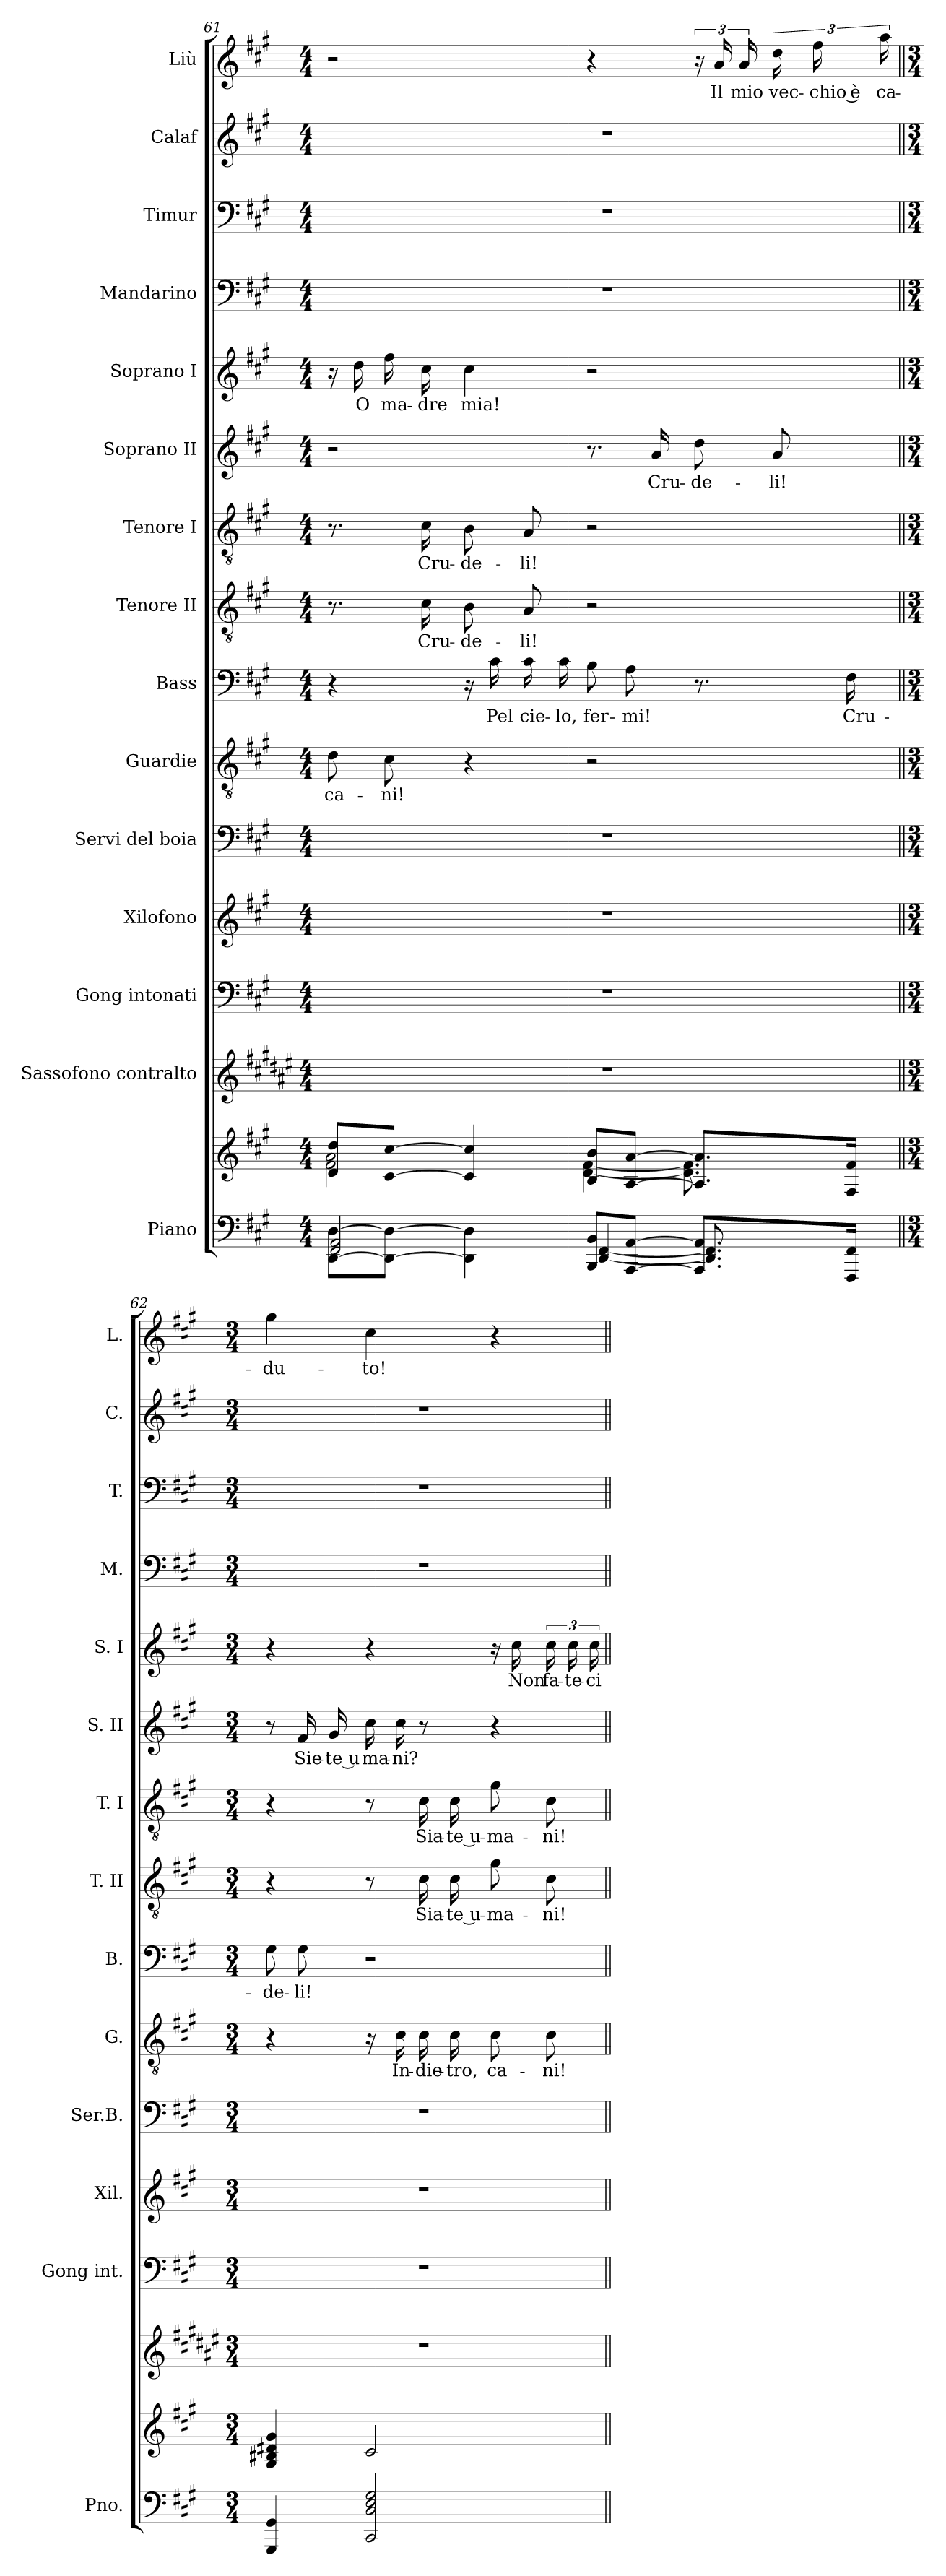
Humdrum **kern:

**kern	**kern	**kern	**kern	**kern	**kern	**kern	**text	**kern	**text	**kern	**text	**kern	**text	**kern	**text	**kern	**text	**kern	**kern	**kern	**kern	**text
*part15	*part15	*part14	*part13	*part12	*part11	*part10	*part10	*part9	*part9	*part8	*part8	*part7	*part7	*part6	*part6	*part5	*part5	*part4	*part3	*part2	*part1	*part1
*staff16	*staff15	*staff14	*staff13	*staff12	*staff11	*staff10	*staff10	*staff9	*staff9	*staff8	*staff8	*staff7	*staff7	*staff6	*staff6	*staff5	*staff5	*staff4	*staff3	*staff2	*staff1	*staff1
*I"Piano	*	*I"Sassofono contralto	*I"Gong intonati	*I"Xilofono	*I"Servi del boia	*I"Guardie	*	*I"Bass	*	*I"Tenore II	*	*I"Tenore I	*	*I"Soprano II	*	*I"Soprano I	*	*I"Mandarino	*I"Timur	*I"Calaf	*I"Liù	*
*I'Pno.	*	*	*I'Gong int.	*I'Xil.	*I'Ser.B.	*I'G.	*	*I'B.	*	*I'T. II	*	*I'T. I	*	*I'S. II	*	*I'S. I	*	*I'M.	*I'T.	*I'C.	*I'L.	*
!!LO:PB:g=z
*clefF4	*clefG2	*clefG2	*clefF4	*clefG2	*clefF4	*clefGv2	*	*clefF4	*	*clefGv2	*	*clefGv2	*	*clefG2	*	*clefG2	*	*clefF4	*clefF4	*clefG2	*clefG2	*
*	*	*ITrd5c9	*	*ITrd-7c-12	*	*	*	*	*	*	*	*	*	*	*	*	*	*	*	*	*	*
*k[f#c#g#]	*k[f#c#g#]	*k[f#c#g#]	*k[f#c#g#]	*k[f#c#g#]	*k[f#c#g#]	*k[f#c#g#]	*	*k[f#c#g#]	*	*k[f#c#g#]	*	*k[f#c#g#]	*	*k[f#c#g#]	*	*k[f#c#g#]	*	*k[f#c#g#]	*k[f#c#g#]	*k[f#c#g#]	*k[f#c#g#]	*
*M4/4	*M4/4	*M4/4	*M4/4	*M4/4	*M4/4	*M4/4	*	*M4/4	*	*M4/4	*	*M4/4	*	*M4/4	*	*M4/4	*	*M4/4	*M4/4	*M4/4	*M4/4	*
=61	=61	=61	=61	=61	=61	=61	=61	=61	=61	=61	=61	=61	=61	=61	=61	=61	=61	=61	=61	=61	=61	=61
*^	*^	*	*	*	*	*	*	*	*	*	*	*	*	*	*	*	*	*	*	*	*	*
!	!	!	!	!	!	!	!	!	!LO:LY:b	!	!	!	!	!	!	!	!	!	!	!	!	!	!	!
[8DD\ [8D\L	2FF#/ 2AA/	8d/ 8dd/L	2f#\ 2a\	1r	1r	1r	1r	8d\	ca-	4r	.	8.r	.	8.r	.	2r	.	16r	.	1r	1r	1r	2r	.
!	!	!	!	!	!	!	!	!	!	!	!	!	!	!	!	!	!	!	!LO:LY:b	!	!	!	!	!
.	.	.	.	.	.	.	.	.	.	.	.	.	.	.	.	.	.	16dd\	O	.	.	.	.	.
!	!	!	!	!	!	!	!	!	!LO:LY:b	!	!	!	!	!	!	!	!	!	!LO:LY:b	!	!	!	!	!
8DD\_ 8D\_J	.	[8c#/ [8cc#/J	.	.	.	.	.	8c#\	-ni!	.	.	.	.	.	.	.	.	16ff#\	ma-	.	.	.	.	.
!	!	!	!	!	!	!	!	!	!	!	!	!	!LO:LY:b	!	!LO:LY:b	!	!	!	!LO:LY:b	!	!	!	!	!
.	.	.	.	.	.	.	.	.	.	.	.	16c#\	Cru-	16c#\	Cru-	.	.	16cc#\	-dre	.	.	.	.	.
!	!	!	!	!	!	!	!	!	!	!	!	!	!LO:LY:b	!	!LO:LY:b	!	!	!	!LO:LY:b	!	!	!	!	!
4DD\] 4D\]	.	4c#/] 4cc#/]	.	.	.	.	.	4r	.	16r	.	8B\	-de-	8B\	-de-	.	.	4cc#\	mia!	.	.	.	.	.
!	!	!	!	!	!	!	!	!	!	!	!LO:LY:b	!	!	!	!	!	!	!	!	!	!	!	!	!
.	.	.	.	.	.	.	.	.	.	16c#\	Pel	.	.	.	.	.	.	.	.	.	.	.	.	.
!	!	!	!	!	!	!	!	!	!	!	!LO:LY:b	!	!LO:LY:b	!	!LO:LY:b	!	!	!	!	!	!	!	!	!
.	.	.	.	.	.	.	.	.	.	16c#\	cie-	8A/	-li!	8A/	-li!	.	.	.	.	.	.	.	.	.
!	!	!	!	!	!	!	!	!	!	!	!LO:LY:b	!	!	!	!	!	!	!	!	!	!	!	!	!
.	.	.	.	.	.	.	.	.	.	16c#\	-lo,	.	.	.	.	.	.	.	.	.	.	.	.	.
!	!	!	!	!	!	!	!	!	!	!	!LO:LY:b	!	!	!	!	!	!	!	!	!	!	!	!	!
8BBB/ 8BB/L	[4DD/ [4FF#/	8B/ 8b/L	[4d\ [4f#\	.	.	.	.	2r	.	8B\	fer-	2r	.	2r	.	8.r	.	2r	.	.	.	.	4r	.
!	!	!	!	!	!	!	!	!	!	!	!LO:LY:b	!	!	!	!	!	!	!	!	!	!	!	!	!
[8AAA/ [8AA/J	.	[8A/ [8a/J	.	.	.	.	.	.	.	8A\	-mi!	.	.	.	.	.	.	.	.	.	.	.	.	.
!	!	!	!	!	!	!	!	!	!	!	!	!	!	!	!	!	!LO:LY:b	!	!	!	!	!	!	!
.	.	.	.	.	.	.	.	.	.	.	.	.	.	.	.	16a/	Cru-	.	.	.	.	.	.	.
!	!	!	!	!	!	!	!	!	!	!	!	!	!	!	!	!	!LO:LY:b	!	!	!	!	!	!	!
8.AAA/] 8.AA/]L	8.DD/] 8.FF#/]	8.A/] 8.a/]L	8.d\] 8.f#\]	.	.	.	.	.	.	8.r	.	.	.	.	.	8dd\	-de-	.	.	.	.	.	24r	.
!	!	!	!	!	!	!	!	!	!	!	!	!	!	!	!	!	!	!	!	!	!	!	!	!LO:LY:b
.	.	.	.	.	.	.	.	.	.	.	.	.	.	.	.	.	.	.	.	.	.	.	24a/	Il
!	!	!	!	!	!	!	!	!	!	!	!	!	!	!	!	!	!	!	!	!	!	!	!	!LO:LY:b
.	.	.	.	.	.	.	.	.	.	.	.	.	.	.	.	.	.	.	.	.	.	.	24a/	mio
!	!	!	!	!	!	!	!	!	!	!	!	!	!	!	!	!	!LO:LY:b	!	!	!	!	!	!	!LO:LY:b
.	.	.	.	.	.	.	.	.	.	.	.	.	.	.	.	8a/	-li!	.	.	.	.	.	24dd\	vec-
!	!	!	!	!	!	!	!	!	!	!	!	!	!	!	!	!	!	!	!	!	!	!	!	!LO:LY:b
.	.	.	.	.	.	.	.	.	.	.	.	.	.	.	.	.	.	.	.	.	.	.	24ff#\	-chio è
!	!	!	!	!	!	!	!	!	!	!	!LO:LY:b	!	!	!	!	!	!	!	!	!	!	!	!	!
16FFF#/ 16FF#/Jk	16ryy	16F#/ 16f#/Jk	16ryy	.	.	.	.	.	.	16F#\	Cru-	.	.	.	.	.	.	.	.	.	.	.	.	.
!	!	!	!	!	!	!	!	!	!	!	!	!	!	!	!	!	!	!	!	!	!	!	!	!LO:LY:b
.	.	.	.	.	.	.	.	.	.	.	.	.	.	.	.	.	.	.	.	.	.	.	24aa\	ca-
*v	*v	*	*	*	*	*	*	*	*	*	*	*	*	*	*	*	*	*	*	*	*	*	*	*
*	*v	*v	*	*	*	*	*	*	*	*	*	*	*	*	*	*	*	*	*	*	*	*	*
!!LO:PB:g=z
=62||	=62||	=62||	=62||	=62||	=62||	=62||	=62||	=62||	=62||	=62||	=62||	=62||	=62||	=62||	=62||	=62||	=62||	=62||	=62||	=62||	=62||	=62||
*M3/4	*M3/4	*M3/4	*M3/4	*M3/4	*M3/4	*M3/4	*	*M3/4	*	*M3/4	*	*M3/4	*	*M3/4	*	*M3/4	*	*M3/4	*M3/4	*M3/4	*M3/4	*
!	!	!	!	!	!	!	!	!	!LO:LY:b	!	!	!	!	!	!	!	!	!	!	!	!	!LO:LY:b
4GGG#/ 4GG#/	4G#/ 4B#X/ 4d#X/ 4g#/	2.r	2.r	2.r	2.r	4r	.	8G#\	-de-	4r	.	4r	.	8r	.	4r	.	2.r	2.r	2.r	4gg#\	-du-
!	!	!	!	!	!	!	!	!	!LO:LY:b	!	!	!	!	!	!LO:LY:b	!	!	!	!	!	!	!
.	.	.	.	.	.	.	.	8G#\	-li!	.	.	.	.	16f#/	Sie-	.	.	.	.	.	.	.
!	!	!	!	!	!	!	!	!	!	!	!	!	!	!	!LO:LY:b	!	!	!	!	!	!	!
.	.	.	.	.	.	.	.	.	.	.	.	.	.	16g#/	-te u	.	.	.	.	.	.	.
!	!	!	!	!	!	!	!	!	!	!	!	!	!	!	!LO:LY:b	!	!	!	!	!	!	!LO:LY:b
2CC#/ 2C#/ 2E/ 2G#/	2c#/	.	.	.	.	16r	.	2r	.	8r	.	8r	.	16cc#\	-ma-	4r	.	.	.	.	4cc#\	-to!
!	!	!	!	!	!	!	!LO:LY:b	!	!	!	!	!	!	!	!LO:LY:b	!	!	!	!	!	!	!
.	.	.	.	.	.	16c#\	In-	.	.	.	.	.	.	16cc#\	-ni?	.	.	.	.	.	.	.
!	!	!	!	!	!	!	!LO:LY:b	!	!	!	!LO:LY:b	!	!LO:LY:b	!	!	!	!	!	!	!	!	!
.	.	.	.	.	.	16c#\	-die-	.	.	16c#\	Sia-	16c#\	Sia-	8r	.	.	.	.	.	.	.	.
!	!	!	!	!	!	!	!LO:LY:b	!	!	!	!LO:LY:b	!	!LO:LY:b	!	!	!	!	!	!	!	!	!
.	.	.	.	.	.	16c#\	-tro,	.	.	16c#\	-te u-	16c#\	-te u-	.	.	.	.	.	.	.	.	.
!	!	!	!	!	!	!	!LO:LY:b	!	!	!	!LO:LY:b	!	!LO:LY:b	!	!	!	!	!	!	!	!	!
.	.	.	.	.	.	8c#\	ca-	.	.	8g#\	-ma-	8g#\	-ma-	4r	.	16r	.	.	.	.	4r	.
!	!	!	!	!	!	!	!	!	!	!	!	!	!	!	!	!	!LO:LY:b	!	!	!	!	!
.	.	.	.	.	.	.	.	.	.	.	.	.	.	.	.	16cc#\	Non	.	.	.	.	.
!	!	!	!	!	!	!	!LO:LY:b	!	!	!	!LO:LY:b	!	!LO:LY:b	!	!	!	!LO:LY:b	!	!	!	!	!
.	.	.	.	.	.	8c#\	-ni!	.	.	8c#\	-ni!	8c#\	-ni!	.	.	24cc#\	fa-	.	.	.	.	.
!	!	!	!	!	!	!	!	!	!	!	!	!	!	!	!	!	!LO:LY:b	!	!	!	!	!
.	.	.	.	.	.	.	.	.	.	.	.	.	.	.	.	24cc#\	-te-	.	.	.	.	.
!	!	!	!	!	!	!	!	!	!	!	!	!	!	!	!	!	!LO:LY:b	!	!	!	!	!
.	.	.	.	.	.	.	.	.	.	.	.	.	.	.	.	24cc#\	-ci	.	.	.	.	.
=||	=||	=||	=||	=||	=||	=||	=||	=||	=||	=||	=||	=||	=||	=||	=||	=||	=||	=||	=||	=||	=||	=||
*-	*-	*-	*-	*-	*-	*-	*-	*-	*-	*-	*-	*-	*-	*-	*-	*-	*-	*-	*-	*-	*-	*-
